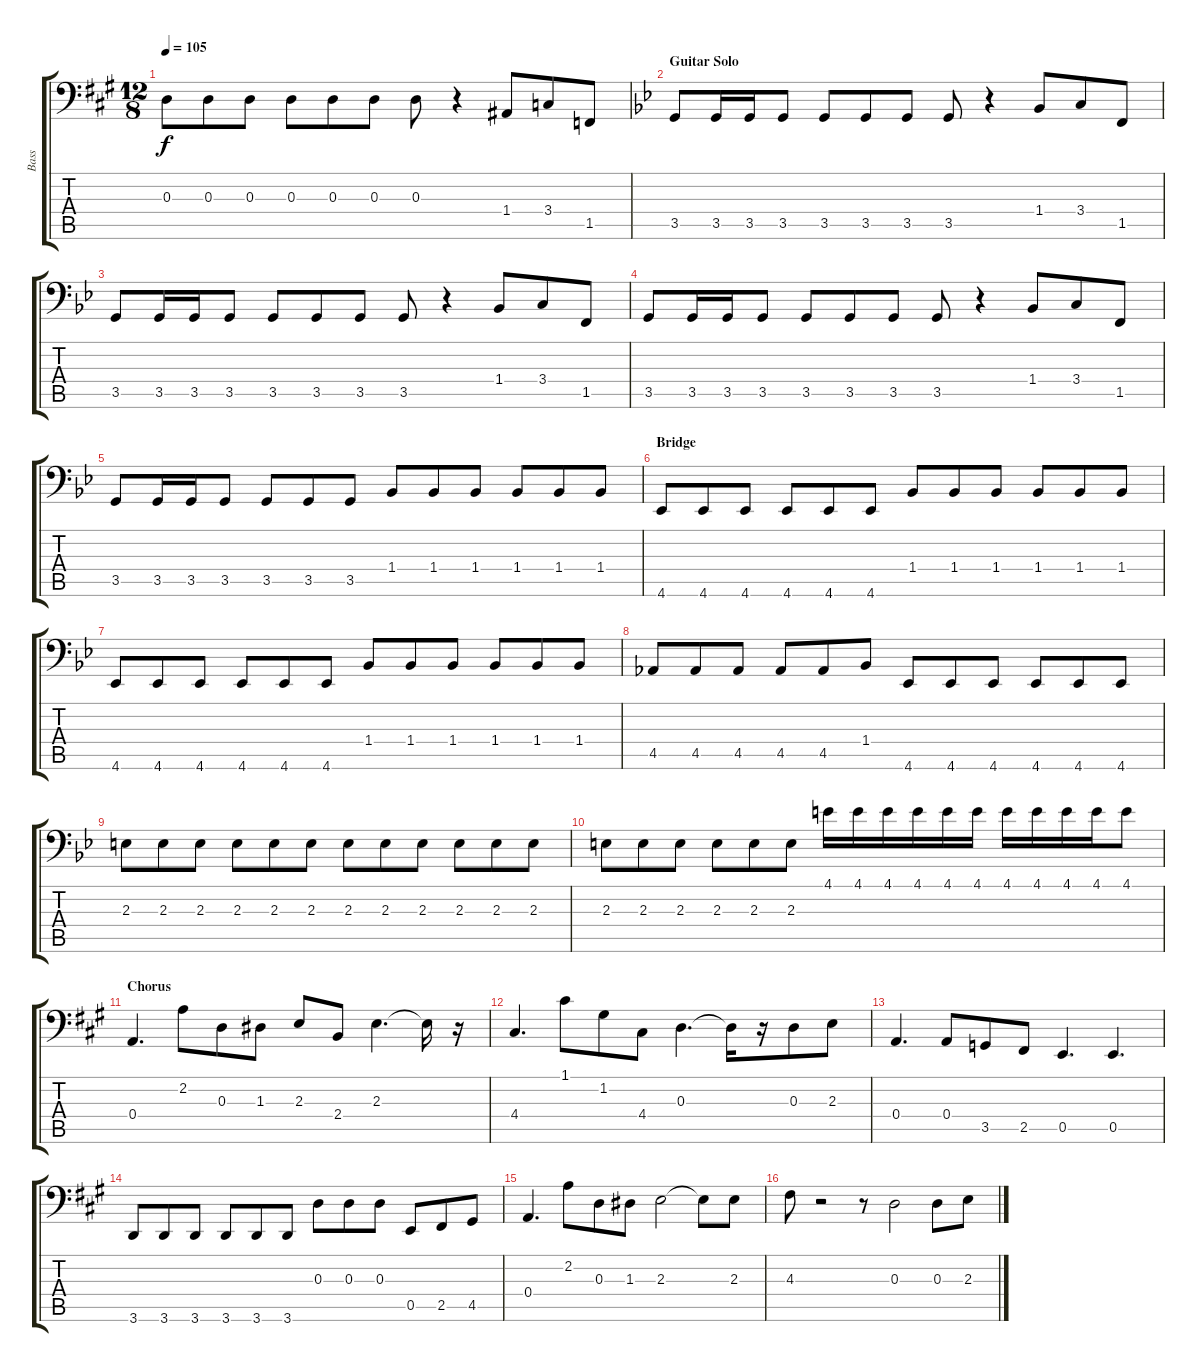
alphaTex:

\track ("Bass" "Bass") {instrument electricbassfinger}
\staff {score tabs}
\tuning (C3 G2 D2 A1 E1 B0) {hide}
\ts (12 8)
\tempo 105
\clef f4
\ks a
0.3.8{dy f} 0.3.8 0.3.8 0.3.8 0.3.8 0.3.8 0.3.8 r.4 1.4.8 3.4.8 1.5.8 |
\section ("" "Guitar Solo")
\ks bb
3.5.8 3.5.16 3.5.16 3.5.8 3.5.8 3.5.8 3.5.8 3.5.8 r.4 1.4.8 3.4.8 1.5.8 |
3.5.8 3.5.16 3.5.16 3.5.8 3.5.8 3.5.8 3.5.8 3.5.8 r.4 1.4.8 3.4.8 1.5.8 |
3.5.8 3.5.16 3.5.16 3.5.8 3.5.8 3.5.8 3.5.8 3.5.8 r.4 1.4.8 3.4.8 1.5.8 |
3.5.8 3.5.16 3.5.16 3.5.8 3.5.8 3.5.8 3.5.8 1.4.8 1.4.8 1.4.8 1.4.8 1.4.8 1.4.8 |
\section ("" "Bridge")
4.6.8 4.6.8 4.6.8 4.6.8 4.6.8 4.6.8 1.4.8 1.4.8 1.4.8 1.4.8 1.4.8 1.4.8 |
4.6.8 4.6.8 4.6.8 4.6.8 4.6.8 4.6.8 1.4.8 1.4.8 1.4.8 1.4.8 1.4.8 1.4.8 |
4.5.8 4.5.8 4.5.8 4.5.8 4.5.8 1.4.8 4.6.8 4.6.8 4.6.8 4.6.8 4.6.8 4.6.8 |
2.3.8 2.3.8 2.3.8 2.3.8 2.3.8 2.3.8 2.3.8 2.3.8 2.3.8 2.3.8 2.3.8 2.3.8 |
2.3.8 2.3.8 2.3.8 2.3.8 2.3.8 2.3.8 4.1.16 4.1.16 4.1.16 4.1.16 4.1.16 4.1.16 4.1.16 4.1.16 4.1.16 4.1.16 4.1.8 |
\section ("" "Chorus")
\ks a
0.4.4{d} 2.2.8 0.3.8 1.3.8 2.3.8 2.4.8 2.3.4{d} 2.3{t}.16 r.16 |
4.4.4{d} 1.1.8 1.2.8 4.4.8 0.3.4{d} 0.3{t}.16 r.16 0.3.8 2.3.8 |
0.4.4{d} 0.4.8 3.5.8 2.5.8 0.5.4{d} 0.5.4{d} |
3.6.8 3.6.8 3.6.8 3.6.8 3.6.8 3.6.8 0.3.8 0.3.8 0.3.8 0.5.8 2.5.8 4.5.8 |
0.4.4{d} 2.2.8 0.3.8 1.3.8 2.3.2 2.3{t}.8 2.3.8 |
4.3.8 r.2 r.8 0.3.2 0.3.8 2.3.8
